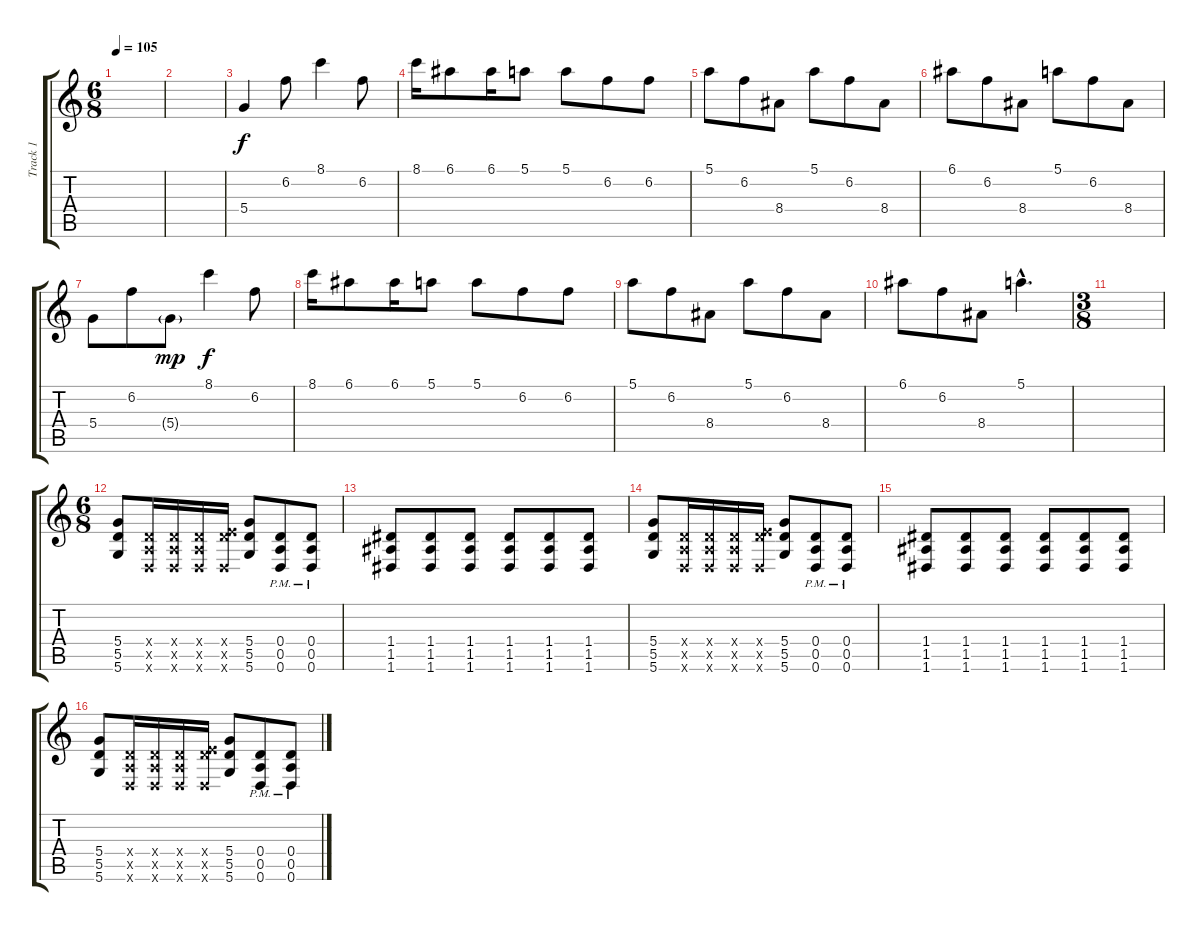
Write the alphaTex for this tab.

\track ("Track 1" "Track 1") {instrument electricguitarjazz}
\staff {score tabs}
\tuning (E4 B3 G3 D3 A2 D2) {hide}
\ts (6 8)
\tempo 105
\clef g2
\ks c
|
|
5.4.4 6.2.8 8.1.4 6.2.8 |
8.1.16 6.1.8 6.1.16 5.1.8 5.1.8 6.2.8 6.2.8 |
5.1.8 6.2.8 8.4.8 5.1.8 6.2.8 8.4.8 |
6.1.8 6.2.8 8.4.8 5.1.8 6.2.8 8.4.8 |
5.4.8 6.2.8 5.4{g}.8{dy mp} 8.1.4{dy f} 6.2.8 |
8.1.16 6.1.8 6.1.16 5.1.8 5.1.8 6.2.8 6.2.8 |
5.1.8 6.2.8 8.4.8 5.1.8 6.2.8 8.4.8 |
6.1.8 6.2.8 8.4.8 5.1{hac}.4{d} |
\ts (3 8)
|
\ts (6 8)
(5.4 5.5 5.6).8{volume 14 instrument overdrivenguitar} (0.4{x} 0.5{x} 0.6{x}).16 (0.4{x} 0.5{x} 0.6{x}).16 (0.4{x} 0.5{x} 0.6{x}).16 (0.4{x} 7.5{x} 0.6{x}).16 (5.4 5.5 5.6).8 (0.4{pm} 0.5{pm} 0.6{pm}).8 (0.4{pm} 0.5{pm} 0.6{pm}).8 |
(1.4 1.5 1.6).8 (1.4 1.5 1.6).8 (1.4 1.5 1.6).8 (1.4 1.5 1.6).8 (1.4 1.5 1.6).8 (1.4 1.5 1.6).8 |
(5.4 5.5 5.6).8 (0.4{x} 0.5{x} 0.6{x}).16 (0.4{x} 0.5{x} 0.6{x}).16 (0.4{x} 0.5{x} 0.6{x}).16 (0.4{x} 7.5{x} 0.6{x}).16 (5.4 5.5 5.6).8 (0.4{pm} 0.5{pm} 0.6{pm}).8 (0.4{pm} 0.5 0.6{pm}).8 |
(1.4 1.5 1.6).8 (1.4 1.5 1.6).8 (1.4 1.5 1.6).8 (1.4 1.5 1.6).8 (1.4 1.5 1.6).8 (1.4 1.5 1.6).8 |
(5.4 5.5 5.6).8 (0.4{x} 0.5{x} 0.6{x}).16 (0.4{x} 0.5{x} 0.6{x}).16 (0.4{x} 0.5{x} 0.6{x}).16 (0.4{x} 7.5{x} 0.6{x}).16 (5.4 5.5 5.6).8 (0.4{pm} 0.5{pm} 0.6{pm}).8 (0.4{pm} 0.5 0.6{pm}).8
